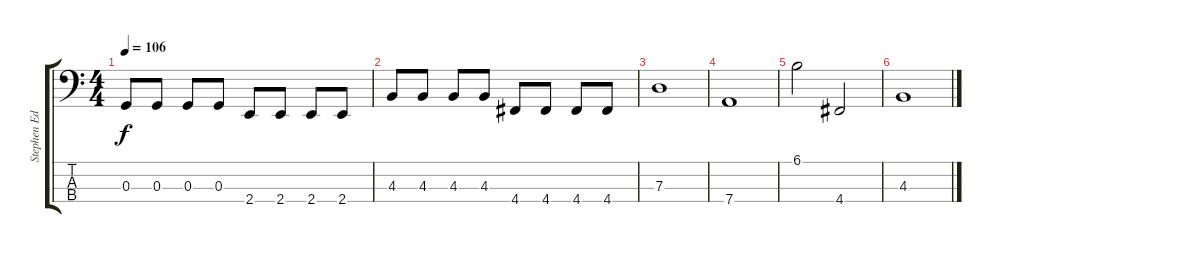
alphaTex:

\track ("Stephen Edmondson" "Stephen Ed") {instrument electricbasspick}
\staff {score tabs}
\tuning (F2 C2 G1 D1) {hide}
\ts (4 4)
\tempo 106
\clef f4
\ks c
0.3.8{dy f} 0.3.8 0.3.8 0.3.8 2.4.8 2.4.8 2.4.8 2.4.8 |
4.3.8 4.3.8 4.3.8 4.3.8 4.4.8 4.4.8 4.4.8 4.4.8 |
7.3.1 |
7.4.1 |
6.1.2 4.4.2 |
4.3.1
